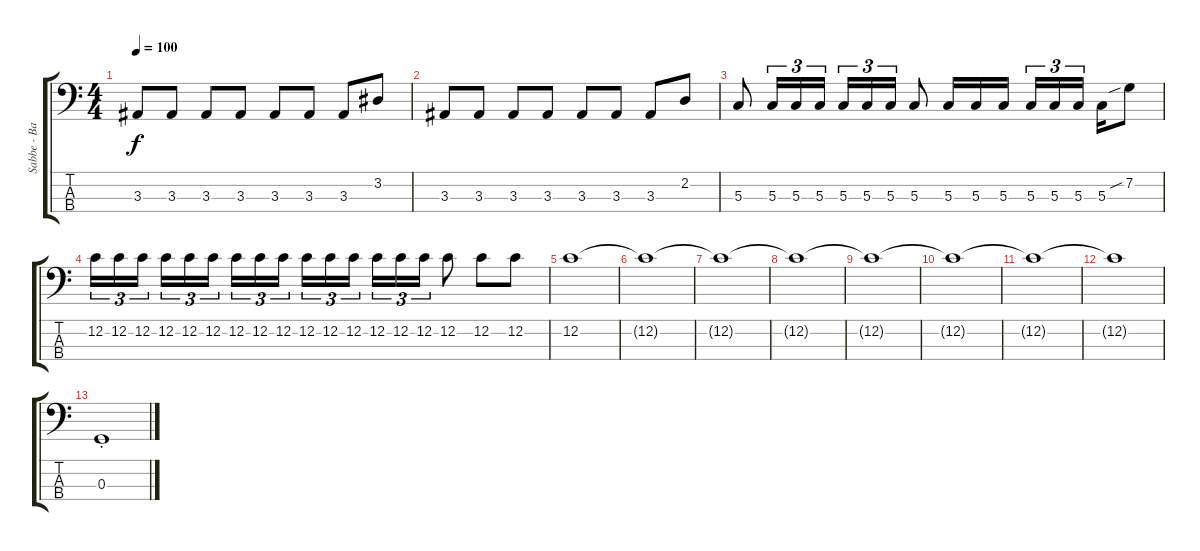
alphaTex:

\track ("Sabbe - Bass" "Sabbe - Ba") {instrument electricbassfinger}
\staff {score tabs}
\tuning (F2 C2 G1 D1) {hide}
\ts (4 4)
\tempo 100
\clef f4
\ks c
3.3.8{dy f} 3.3.8 3.3.8 3.3.8 3.3.8 3.3.8 3.3.8 3.2.8 |
3.3.8 3.3.8 3.3.8 3.3.8 3.3.8 3.3.8 3.3.8 2.2.8 |
5.3.8 5.3.16{tu (3 2)} 5.3.16{tu (3 2)} 5.3.16{tu (3 2)} 5.3.16{tu (3 2)} 5.3.16{tu (3 2)} 5.3.16{tu (3 2)} 5.3.8 5.3.16 5.3.16 5.3.16 5.3.16{tu (3 2)} 5.3.16{tu (3 2)} 5.3.16{tu (3 2)} 5.3.16 7.2{sib}.8 |
12.2.16{tu (3 2)} 12.2.16{tu (3 2)} 12.2.16{tu (3 2)} 12.2.16{tu (3 2)} 12.2.16{tu (3 2)} 12.2.16{tu (3 2)} 12.2.16{tu (3 2)} 12.2.16{tu (3 2)} 12.2.16{tu (3 2)} 12.2.16{tu (3 2)} 12.2.16{tu (3 2)} 12.2.16{tu (3 2)} 12.2.16{tu (3 2)} 12.2.16{tu (3 2)} 12.2.16{tu (3 2)} 12.2.8 12.2.8 12.2.8 |
12.2.1 |
12.2{t}.1 |
12.2{t}.1 |
12.2{t}.1 |
12.2{t}.1 |
12.2{t}.1 |
12.2{t}.1 |
12.2{t}.1 |
0.3{st}.1
